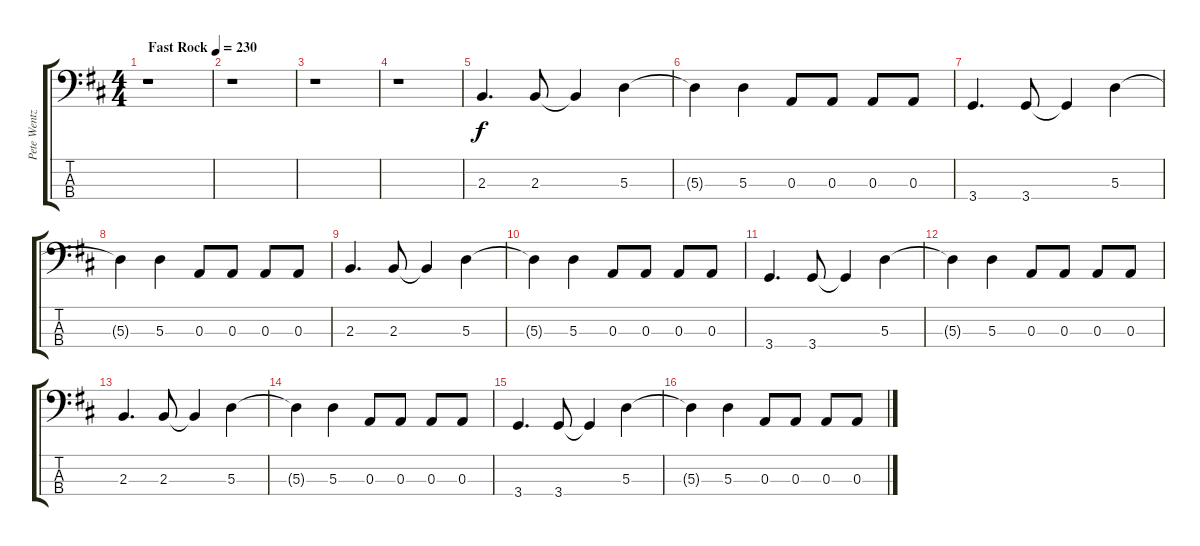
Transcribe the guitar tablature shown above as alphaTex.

\track ("Pete Wentz" "Pete Wentz") {instrument electricbasspick}
\staff {score tabs}
\tuning (G2 D2 A1 E1) {hide}
\ts (4 4)
\tempo (230 "Fast Rock")
\clef f4
\ks d
r.1{dy f instrument electricbasspick} |
r.1 |
r.1 |
r.1 |
2.3.4{d} 2.3.8 2.3{t}.4 5.3.4 |
5.3{t}.4 5.3.4 0.3.8 0.3.8 0.3.8 0.3.8 |
3.4.4{d} 3.4.8 3.4{t}.4 5.3.4 |
5.3{t}.4 5.3.4 0.3.8 0.3.8 0.3.8 0.3.8 |
2.3.4{d} 2.3.8 2.3{t}.4 5.3.4 |
5.3{t}.4 5.3.4 0.3.8 0.3.8 0.3.8 0.3.8 |
3.4.4{d} 3.4.8 3.4{t}.4 5.3.4 |
5.3{t}.4 5.3.4 0.3.8 0.3.8 0.3.8 0.3.8 |
2.3.4{d} 2.3.8 2.3{t}.4 5.3.4 |
5.3{t}.4 5.3.4 0.3.8 0.3.8 0.3.8 0.3.8 |
3.4.4{d} 3.4.8 3.4{t}.4 5.3.4 |
5.3{t}.4 5.3.4 0.3.8 0.3.8 0.3.8 0.3.8
